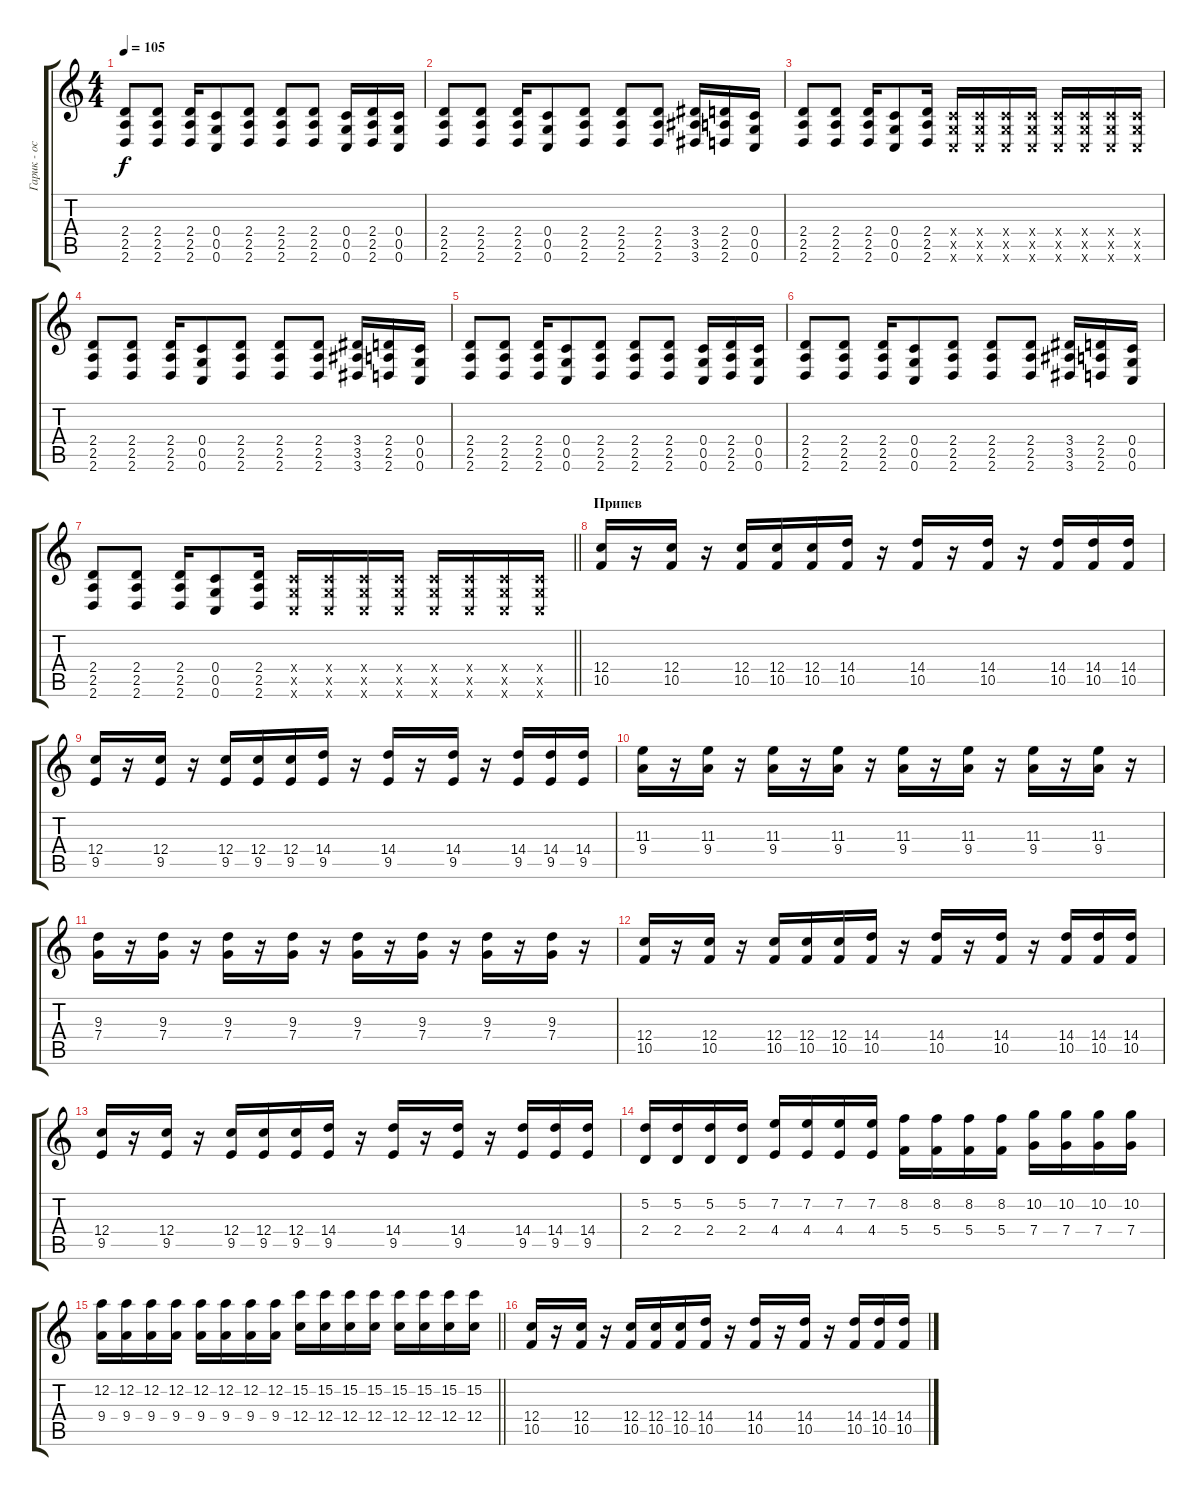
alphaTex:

\track ("Гарик - основная гитара" "Гарик - ос") {instrument overdrivenguitar}
\staff {score tabs}
\tuning (D4 A3 F3 C3 G2 C2) {hide}
\ts (4 4)
\tempo 105
\clef g2
\ks c
(2.4 2.5 2.6).8{dy f} (2.4 2.5 2.6).8 (2.4 2.5 2.6).16 (0.4 0.5 0.6).8 (2.4 2.5 2.6).8 (2.4 2.5 2.6).8 (2.4 2.5 2.6).8 (0.4 0.5 0.6).16 (2.4 2.5 2.6).16 (0.4 0.5 0.6).16 |
(2.4 2.5 2.6).8 (2.4 2.5 2.6).8 (2.4 2.5 2.6).16 (0.4 0.5 0.6).8 (2.4 2.5 2.6).8 (2.4 2.5 2.6).8 (2.4 2.5 2.6).8 (3.4 3.5 3.6).16 (2.4 2.5 2.6).16 (0.4 0.5 0.6).16 |
(2.4 2.5 2.6).8 (2.4 2.5 2.6).8 (2.4 2.5 2.6).16 (0.4 0.5 0.6).8 (2.4 2.5 2.6).16 (0.4{x} 0.5{x} 0.6{x}).16 (0.4{x} 0.5{x} 0.6{x}).16 (0.4{x} 0.5{x} 0.6{x}).16 (0.4{x} 0.5{x} 0.6{x}).16 (0.4{x} 0.5{x} 0.6{x}).16 (0.4{x} 0.5{x} 0.6{x}).16 (0.4{x} 0.5{x} 0.6{x}).16 (0.4{x} 0.5{x} 0.6{x}).16 |
(2.4 2.5 2.6).8 (2.4 2.5 2.6).8 (2.4 2.5 2.6).16 (0.4 0.5 0.6).8 (2.4 2.5 2.6).8 (2.4 2.5 2.6).8 (2.4 2.5 2.6).8 (3.4 3.5 3.6).16 (2.4 2.5 2.6).16 (0.4 0.5 0.6).16 |
(2.4 2.5 2.6).8 (2.4 2.5 2.6).8 (2.4 2.5 2.6).16 (0.4 0.5 0.6).8 (2.4 2.5 2.6).8 (2.4 2.5 2.6).8 (2.4 2.5 2.6).8 (0.4 0.5 0.6).16 (2.4 2.5 2.6).16 (0.4 0.5 0.6).16 |
(2.4 2.5 2.6).8 (2.4 2.5 2.6).8 (2.4 2.5 2.6).16 (0.4 0.5 0.6).8 (2.4 2.5 2.6).8 (2.4 2.5 2.6).8 (2.4 2.5 2.6).8 (3.4 3.5 3.6).16 (2.4 2.5 2.6).16 (0.4 0.5 0.6).16 |
\barLineRight lightlight
(2.4 2.5 2.6).8 (2.4 2.5 2.6).8 (2.4 2.5 2.6).16 (0.4 0.5 0.6).8 (2.4 2.5 2.6).16 (0.4{x} 0.5{x} 0.6{x}).16 (0.4{x} 0.5{x} 0.6{x}).16 (0.4{x} 0.5{x} 0.6{x}).16 (0.4{x} 0.5{x} 0.6{x}).16 (0.4{x} 0.5{x} 0.6{x}).16 (0.4{x} 0.5{x} 0.6{x}).16 (0.4{x} 0.5{x} 0.6{x}).16 (0.4{x} 0.5{x} 0.6{x}).16 |
\section ("" "Припев")
(12.4 10.5).16 r.16 (12.4 10.5).16 r.16 (12.4 10.5).16 (12.4 10.5).16 (12.4 10.5).16 (14.4 10.5).16 r.16 (14.4 10.5).16 r.16 (14.4 10.5).16 r.16 (14.4 10.5).16 (14.4 10.5).16 (14.4 10.5).16 |
(12.4 9.5).16 r.16 (12.4 9.5).16 r.16 (12.4 9.5).16 (12.4 9.5).16 (12.4 9.5).16 (14.4 9.5).16 r.16 (14.4 9.5).16 r.16 (14.4 9.5).16 r.16 (14.4 9.5).16 (14.4 9.5).16 (14.4 9.5).16 |
(11.3 9.4).16 r.16 (11.3 9.4).16 r.16 (11.3 9.4).16 r.16 (11.3 9.4).16 r.16 (11.3 9.4).16 r.16 (11.3 9.4).16 r.16 (11.3 9.4).16 r.16 (11.3 9.4).16 r.16 |
(9.3 7.4).16 r.16 (9.3 7.4).16 r.16 (9.3 7.4).16 r.16 (9.3 7.4).16 r.16 (9.3 7.4).16 r.16 (9.3 7.4).16 r.16 (9.3 7.4).16 r.16 (9.3 7.4).16 r.16 |
(12.4 10.5).16 r.16 (12.4 10.5).16 r.16 (12.4 10.5).16 (12.4 10.5).16 (12.4 10.5).16 (14.4 10.5).16 r.16 (14.4 10.5).16 r.16 (14.4 10.5).16 r.16 (14.4 10.5).16 (14.4 10.5).16 (14.4 10.5).16 |
(12.4 9.5).16 r.16 (12.4 9.5).16 r.16 (12.4 9.5).16 (12.4 9.5).16 (12.4 9.5).16 (14.4 9.5).16 r.16 (14.4 9.5).16 r.16 (14.4 9.5).16 r.16 (14.4 9.5).16 (14.4 9.5).16 (14.4 9.5).16 |
(5.2 2.4).16 (5.2 2.4).16 (5.2 2.4).16 (5.2 2.4).16 (7.2 4.4).16 (7.2 4.4).16 (7.2 4.4).16 (7.2 4.4).16 (8.2 5.4).16 (8.2 5.4).16 (8.2 5.4).16 (8.2 5.4).16 (10.2 7.4).16 (10.2 7.4).16 (10.2 7.4).16 (10.2 7.4).16 |
\barLineRight lightlight
(12.2 9.4).16 (12.2 9.4).16 (12.2 9.4).16 (12.2 9.4).16 (12.2 9.4).16 (12.2 9.4).16 (12.2 9.4).16 (12.2 9.4).16 (15.2 12.4).16 (15.2 12.4).16 (15.2 12.4).16 (15.2 12.4).16 (15.2 12.4).16 (15.2 12.4).16 (15.2 12.4).16 (15.2 12.4).16 |
(12.4 10.5).16 r.16 (12.4 10.5).16 r.16 (12.4 10.5).16 (12.4 10.5).16 (12.4 10.5).16 (14.4 10.5).16 r.16 (14.4 10.5).16 r.16 (14.4 10.5).16 r.16 (14.4 10.5).16 (14.4 10.5).16 (14.4 10.5).16
